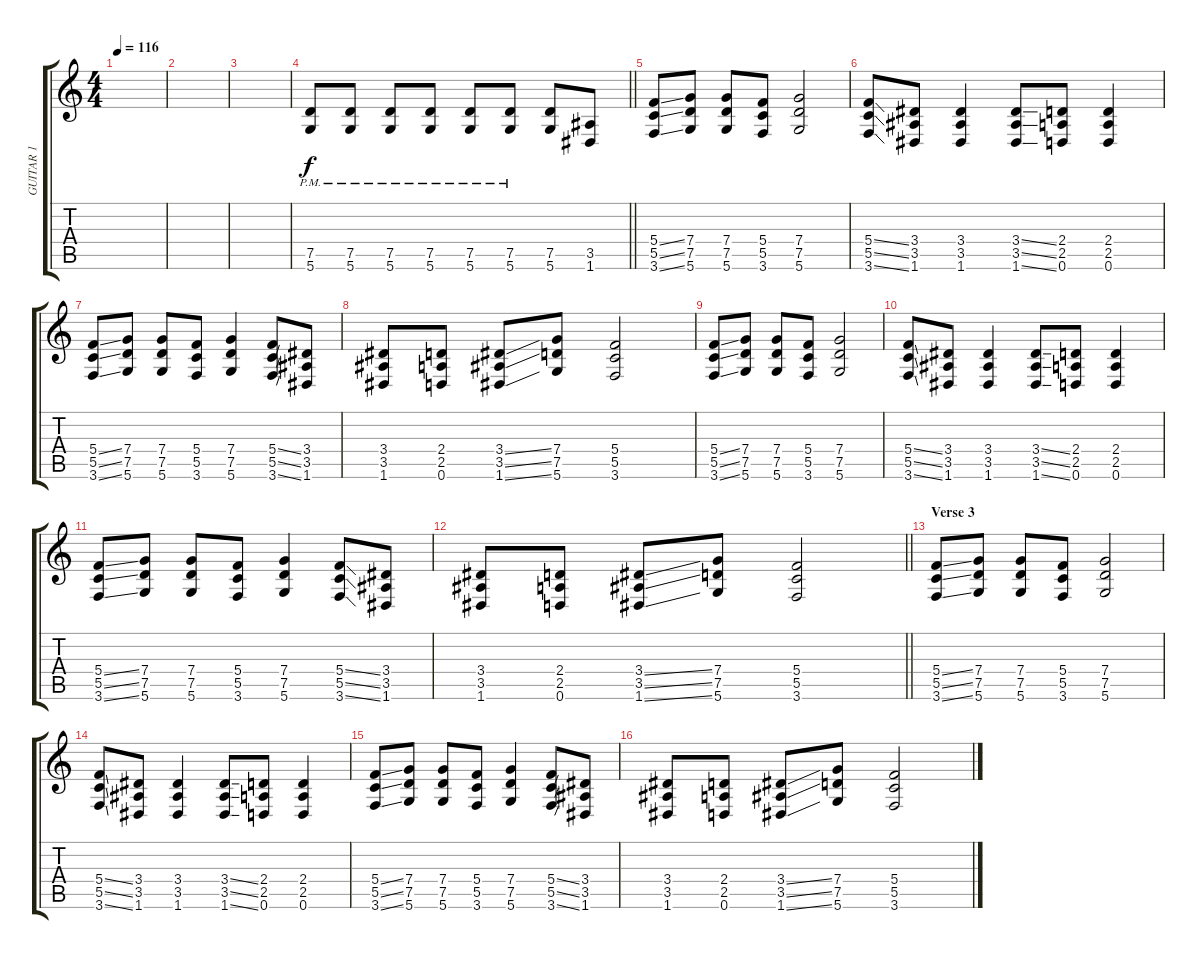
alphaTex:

\track ("GUITAR 1" "GUITAR 1") {instrument overdrivenguitar}
\staff {score tabs}
\tuning (D4 A3 F3 C3 G2 D2) {hide}
\ts (4 4)
\tempo 116
\clef g2
\ks c
|
|
|
\barLineRight lightlight
(7.5{pm} 5.6{pm}).8{volume 16} (7.5{pm} 5.6{pm}).8 (7.5{pm} 5.6{pm}).8 (7.5{pm} 5.6{pm}).8 (7.5{pm} 5.6{pm}).8 (7.5{pm} 5.6{pm}).8 (7.5 5.6).8 (3.5 1.6).8 |
(5.4{ss} 5.5{ss} 3.6{ss}).8 (7.4 7.5 5.6).8 (7.4 7.5 5.6).8 (5.4 5.5 3.6).8 (7.4 7.5 5.6).2 |
(5.4{ss} 5.5{ss} 3.6{ss}).8 (3.4 3.5 1.6).8 (3.4 3.5 1.6).4 (3.4{ss} 3.5{ss} 1.6{ss}).8 (2.4 2.5 0.6).8 (2.4 2.5 0.6).4 |
(5.4{ss} 5.5{ss} 3.6{ss}).8 (7.4 7.5 5.6).8 (7.4 7.5 5.6).8 (5.4 5.5 3.6).8 (7.4 7.5 5.6).4 (5.4{ss} 5.5{ss} 3.6{ss}).8 (3.4 3.5 1.6).8 |
(3.4 3.5 1.6).8 (2.4 2.5 0.6).8 (3.4{ss} 3.5{ss} 1.6{ss}).8 (7.4 7.5 5.6).8 (5.4 5.5 3.6).2 |
(5.4{ss} 5.5{ss} 3.6{ss}).8 (7.4 7.5 5.6).8 (7.4 7.5 5.6).8 (5.4 5.5 3.6).8 (7.4 7.5 5.6).2 |
(5.4{ss} 5.5{ss} 3.6{ss}).8 (3.4 3.5 1.6).8 (3.4 3.5 1.6).4 (3.4{ss} 3.5{ss} 1.6{ss}).8 (2.4 2.5 0.6).8 (2.4 2.5 0.6).4 |
(5.4{ss} 5.5{ss} 3.6{ss}).8 (7.4 7.5 5.6).8 (7.4 7.5 5.6).8 (5.4 5.5 3.6).8 (7.4 7.5 5.6).4 (5.4{ss} 5.5{ss} 3.6{ss}).8 (3.4 3.5 1.6).8 |
\barLineRight lightlight
(3.4 3.5 1.6).8 (2.4 2.5 0.6).8 (3.4{ss} 3.5{ss} 1.6{ss}).8 (7.4 7.5 5.6).8 (5.4 5.5 3.6).2 |
\section ("" "Verse 3")
(5.4{ss} 5.5{ss} 3.6{ss}).8 (7.4 7.5 5.6).8 (7.4 7.5 5.6).8 (5.4 5.5 3.6).8 (7.4 7.5 5.6).2 |
(5.4{ss} 5.5{ss} 3.6{ss}).8 (3.4 3.5 1.6).8 (3.4 3.5 1.6).4 (3.4{ss} 3.5{ss} 1.6{ss}).8 (2.4 2.5 0.6).8 (2.4 2.5 0.6).4 |
(5.4{ss} 5.5{ss} 3.6{ss}).8 (7.4 7.5 5.6).8 (7.4 7.5 5.6).8 (5.4 5.5 3.6).8 (7.4 7.5 5.6).4 (5.4{ss} 5.5{ss} 3.6{ss}).8 (3.4 3.5 1.6).8 |
(3.4 3.5 1.6).8 (2.4 2.5 0.6).8 (3.4{ss} 3.5{ss} 1.6{ss}).8 (7.4 7.5 5.6).8 (5.4 5.5 3.6).2
